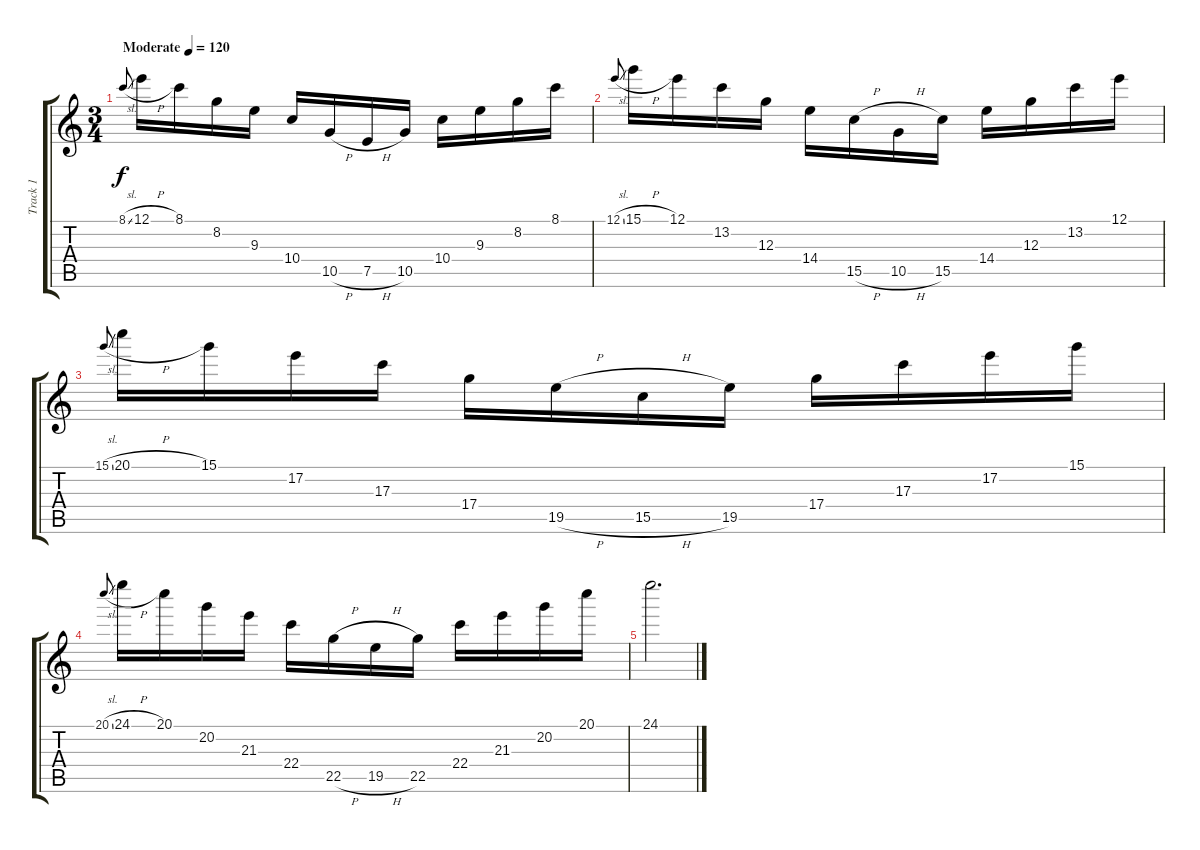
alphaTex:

\track ("Track 1" "Track 1") {instrument acousticguitarsteel}
\staff {score tabs}
\tuning (E4 B3 G3 D3 A2 E2) {hide}
\ts (3 4)
\tempo (120 "Moderate")
\clef g2
\ks c
8.1{sl}.8{gr onbeat dy f instrument acousticguitarsteel} 12.1{h}.16 8.1.16 8.2.16 9.3.16 10.4.16 10.5{h}.16 7.5{h}.16 10.5.16 10.4.16 9.3.16 8.2.16 8.1.16 |
12.1{sl}.8{gr onbeat} 15.1{h}.16 12.1.16 13.2.16 12.3.16 14.4.16 15.5{h}.16 10.5{h}.16 15.5.16 14.4.16 12.3.16 13.2.16 12.1.16 |
15.1{sl}.8{gr onbeat} 20.1{h}.16 15.1.16 17.2.16 17.3.16 17.4.16 19.5{h}.16 15.5{h}.16 19.5.16 17.4.16 17.3.16 17.2.16 15.1.16 |
20.1{sl}.8{gr onbeat} 24.1{h}.16 20.1.16 20.2.16 21.3.16 22.4.16 22.5{h}.16 19.5{h}.16 22.5.16 22.4.16 21.3.16 20.2.16 20.1.16 |
24.1.2{d}
